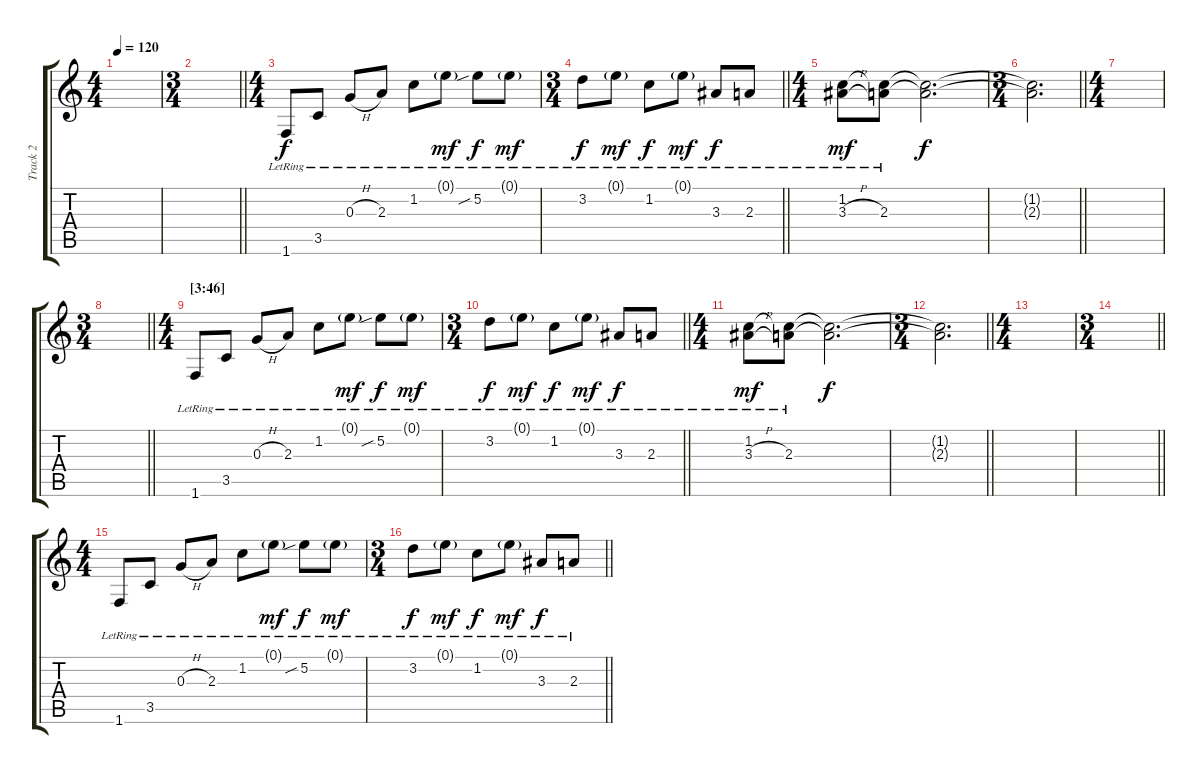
\track ("Track 2" "Track 2") {instrument electricguitarjazz}
\staff {score tabs}
\tuning (E4 B3 G3 D3 A2 E2) {hide}
\ts (4 4)
\tempo 120
\clef g2
\ks c
|
\ts (3 4)
\barLineRight lightlight
|
\ts (4 4)
1.6{lr}.8 3.5{lr}.8 0.3{h lr}.8 2.3{lr}.8 1.2{lr}.8 0.1{g lr}.8{dy mf} 5.2{sib lr}.8{dy f} 0.1{g lr}.8{dy mf} |
\ts (3 4)
\barLineRight lightlight
3.2{lr}.8{dy f} 0.1{g lr}.8{dy mf} 1.2{lr}.8{dy f} 0.1{g lr}.8{dy mf} 3.3{lr}.8{dy f} 2.3{lr}.8 |
\ts (4 4)
(1.2 3.3{h lr}).8{dy mf} (1.2{t} 2.3{lr}).8 (1.2{t} 2.3{t}).2{d dy f} |
\ts (3 4)
\barLineRight lightlight
(1.2{t} 2.3{t}).2{d volume 0} |
\ts (4 4)
|
\ts (3 4)
\barLineRight lightlight
|
\ts (4 4)
\section ("" "[3:46]")
1.6{lr}.8 3.5{lr}.8 0.3{h lr}.8 2.3{lr}.8 1.2{lr}.8 0.1{g lr}.8{dy mf} 5.2{sib lr}.8{dy f} 0.1{g lr}.8{dy mf} |
\ts (3 4)
\barLineRight lightlight
3.2{lr}.8{dy f} 0.1{g lr}.8{dy mf} 1.2{lr}.8{dy f} 0.1{g lr}.8{dy mf} 3.3{lr}.8{dy f} 2.3{lr}.8 |
\ts (4 4)
(1.2 3.3{h lr}).8{dy mf} (1.2{t} 2.3{lr}).8 (1.2{t} 2.3{t}).2{d dy f} |
\ts (3 4)
\barLineRight lightlight
(1.2{t} 2.3{t}).2{d volume 0} |
\ts (4 4)
|
\ts (3 4)
\barLineRight lightlight
|
\ts (4 4)
1.6{lr}.8 3.5{lr}.8 0.3{h lr}.8 2.3{lr}.8 1.2{lr}.8 0.1{g lr}.8{dy mf} 5.2{sib lr}.8{dy f} 0.1{g lr}.8{dy mf} |
\ts (3 4)
\barLineRight lightlight
3.2{lr}.8{dy f} 0.1{g lr}.8{dy mf} 1.2{lr}.8{dy f} 0.1{g lr}.8{dy mf} 3.3{lr}.8{dy f} 2.3{lr}.8
